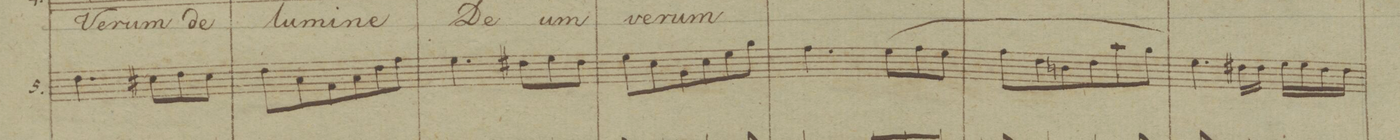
**kern	**dynam
*I"5.	*
*clefG2	*
*k[b-]	*
*M3/4	*
4.dd\	.
8cc#X\L	.
8dd\	.
8cc#\J	.
=37	=37
8dd\L	.
8a\	.
8f\	.
8a\	.
8dd\	.
8ff\J	.
=38	=38
4.ee\	.
8dd#X\L	.
8ee\	.
8dd#\J	.
=39	=39
8ee\L	.
8cc\	.
8g\	.
8cc\	.
8ee\	.
8gg\J	.
=40	=40
4.ff\	.
(8ee\L	.
8ff\	.
8ee\J	.
=41	=41
8ff\L	.
8dd\	.
8bn\	.
8dd\	.
8aa\	.
8gg\J)	.
=42	=42
4.ee\	.
16dd#X\LL	.
16dd#\JJ	.
16ee\LL	.
16ee\	.
16dd#\	.
16dd#\JJ	.
=43	=43
*-	*-
